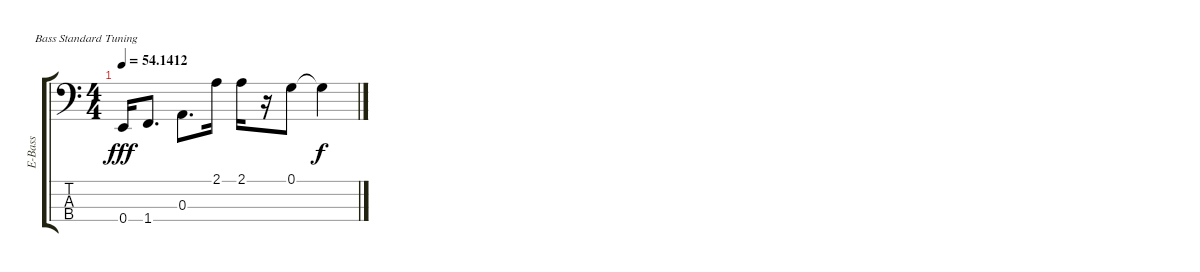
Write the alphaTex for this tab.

\track ("Electric Bass" "E-Bass") {instrument electricbassfinger}
\staff {score tabs}
\tuning (G2 D2 A1 E1)
\ts (4 4)
\tempo
54.1412
\accidentals auto
\clef f4
\ottava regular
\simile none
\ks c
0.4.16{dy fff} 1.4.8{d} 0.3.8{d} 2.1.16 2.1.16 r.16 0.1.8 0.1{t}.4{dy f}
